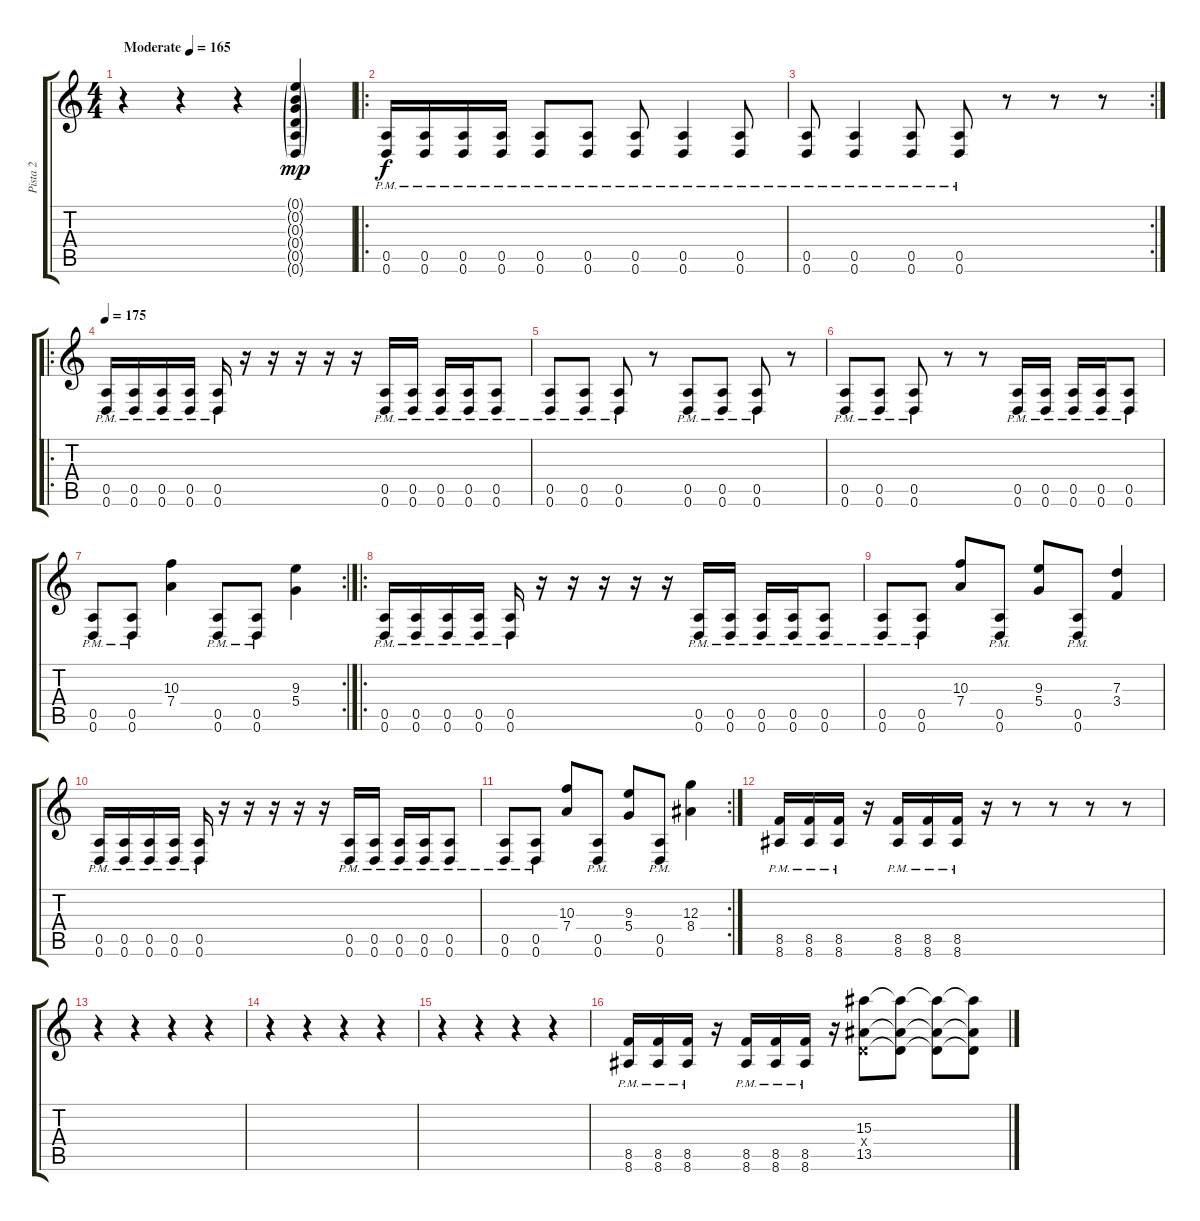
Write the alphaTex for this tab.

\track ("Pista 2" "Pista 2") {instrument overdrivenguitar}
\staff {score tabs}
\tuning (E4 B3 G3 D3 A2 D2) {hide}
\ts (4 4)
\tempo (165 "Moderate")
\clef g2
\ks c
r.4{dy mp instrument overdrivenguitar} r.4 r.4 (0.1{g} 0.2{g} 0.3{g} 0.4{g} 0.5{g} 0.6{g}).4 |
\ro
(0.5{pm} 0.6{pm}).16{dy f} (0.5{pm} 0.6{pm}).16 (0.5{pm} 0.6{pm}).16 (0.5{pm} 0.6{pm}).16 (0.5{pm} 0.6{pm}).8 (0.5{pm} 0.6{pm}).8 (0.5{pm} 0.6{pm}).8 (0.5{pm} 0.6{pm}).4 (0.5{pm} 0.6{pm}).8 |
\rc 2
(0.5{pm} 0.6{pm}).8 (0.5{pm} 0.6{pm}).4 (0.5{pm} 0.6{pm}).8 (0.5{pm} 0.6{pm}).8 r.8 r.8 r.8 |
\ro
\tempo 175
(0.5{pm} 0.6{pm}).16 (0.5{pm} 0.6{pm}).16 (0.5{pm} 0.6{pm}).16 (0.5{pm} 0.6{pm}).16 (0.5{pm} 0.6{pm}).16 r.16 r.16 r.16 r.16 r.16 (0.5{pm} 0.6{pm}).16 (0.5{pm} 0.6{pm}).16 (0.5{pm} 0.6{pm}).16 (0.5{pm} 0.6{pm}).16 (0.5{pm} 0.6{pm}).8 |
(0.5{pm} 0.6{pm}).8 (0.5{pm} 0.6{pm}).8 (0.5{pm} 0.6{pm}).8 r.8 (0.5{pm} 0.6{pm}).8 (0.5{pm} 0.6{pm}).8 (0.5{pm} 0.6{pm}).8 r.8 |
(0.5{pm} 0.6{pm}).8 (0.5{pm} 0.6{pm}).8 (0.5{pm} 0.6{pm}).8 r.8 r.8 (0.5{pm} 0.6{pm}).16 (0.5{pm} 0.6{pm}).16 (0.5{pm} 0.6{pm}).16 (0.5{pm} 0.6{pm}).16 (0.5{pm} 0.6{pm}).8 |
\rc 2
(0.5{pm} 0.6{pm}).8 (0.5{pm} 0.6{pm}).8 (10.3 7.4).4 (0.5{pm} 0.6{pm}).8 (0.5{pm} 0.6{pm}).8 (9.3 5.4).4 |
\ro
(0.5{pm} 0.6{pm}).16 (0.5{pm} 0.6{pm}).16 (0.5{pm} 0.6{pm}).16 (0.5{pm} 0.6{pm}).16 (0.5{pm} 0.6{pm}).16 r.16 r.16 r.16 r.16 r.16 (0.5{pm} 0.6{pm}).16 (0.5{pm} 0.6{pm}).16 (0.5{pm} 0.6{pm}).16 (0.5{pm} 0.6{pm}).16 (0.5{pm} 0.6{pm}).8 |
(0.5{pm} 0.6).8 (0.5{pm} 0.6).8 (10.3 7.4).8 (0.5{pm} 0.6).8 (9.3 5.4).8 (0.5{pm} 0.6).8 (7.3 3.4).4 |
(0.5{pm} 0.6{pm}).16 (0.5{pm} 0.6{pm}).16 (0.5{pm} 0.6{pm}).16 (0.5{pm} 0.6{pm}).16 (0.5{pm} 0.6{pm}).16 r.16 r.16 r.16 r.16 r.16 (0.5{pm} 0.6{pm}).16 (0.5{pm} 0.6{pm}).16 (0.5{pm} 0.6{pm}).16 (0.5{pm} 0.6{pm}).16 (0.5{pm} 0.6{pm}).8 |
\rc 2
(0.5{pm} 0.6).8 (0.5{pm} 0.6).8 (10.3 7.4).8 (0.5{pm} 0.6).8 (9.3 5.4).8 (0.5{pm} 0.6).8 (12.3 8.4).4 |
(8.5{pm} 8.6).16 (8.5{pm} 8.6).16 (8.5{pm} 8.6).16 r.16 (8.5{pm} 8.6).16 (8.5{pm} 8.6).16 (8.5{pm} 8.6).16 r.16 r.8 r.8 r.8 r.8 |
r.4 r.4 r.4 r.4 |
r.4 r.4 r.4 r.4 |
r.4 r.4 r.4 r.4 |
(8.5{pm} 8.6).16 (8.5{pm} 8.6).16 (8.5{pm} 8.6).16 r.16 (8.5{pm} 8.6).16 (8.5{pm} 8.6).16 (8.5{pm} 8.6).16 r.16 (15.3 0.4{x} 13.5).8 (15.3{t} 0.4{t} 13.5{t}).8 (15.3{t} 0.4{t} 13.5{t}).8 (15.3{t} 0.4{t} 13.5{t}).8
